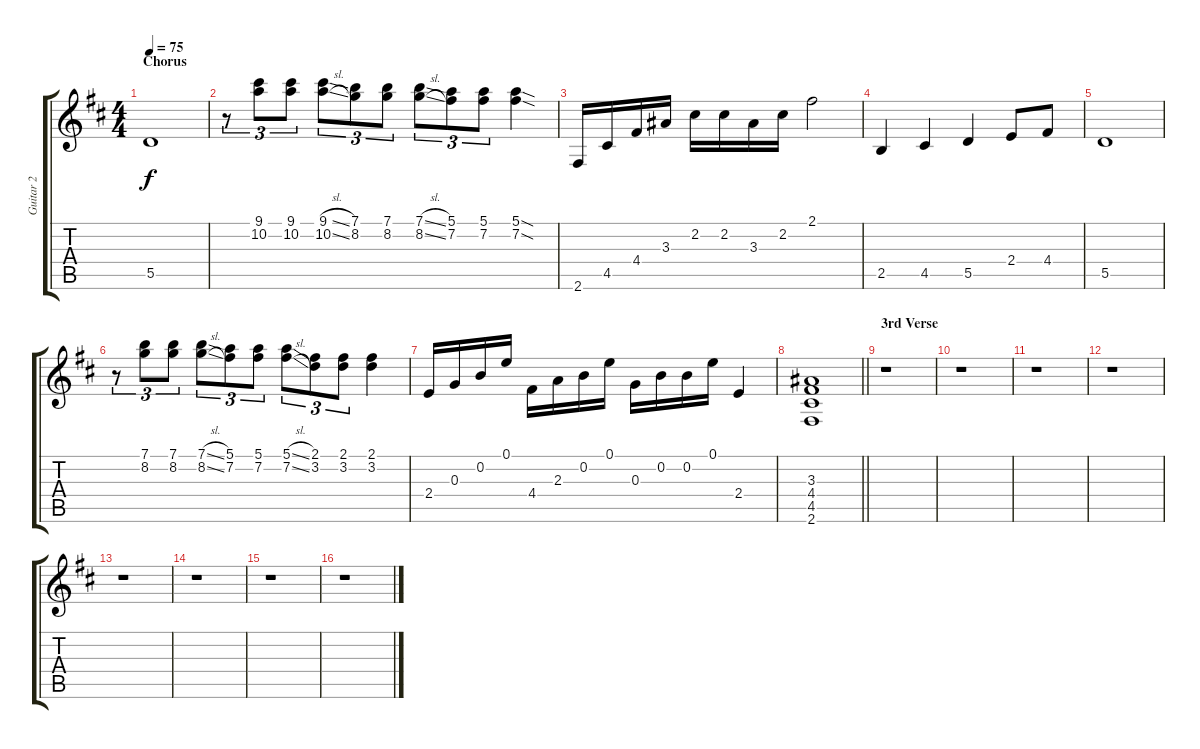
\track ("Guitar 2" "Guitar 2") {instrument acousticguitarnylon}
\staff {score tabs}
\tuning (E4 B3 G3 D3 A2 E2) {hide}
\ts (4 4)
\section ("" "Chorus")
\tempo 75
\clef g2
\ks bminor
5.5.1{dy f} |
r.8{tu (3 2)} (9.1 10.2).8{tu (3 2)} (9.1 10.2).8{tu (3 2)} (9.1{sl} 10.2{sl}).8{tu (3 2)} (7.1 8.2).8{tu (3 2)} (7.1 8.2).8{tu (3 2)} (7.1{sl} 8.2{sl}).8{tu (3 2)} (5.1 7.2).8{tu (3 2)} (5.1 7.2).8{tu (3 2)} (5.1{sod} 7.2{sod}).4 |
2.6.16 4.5.16 4.4.16 3.3.16 2.2.16 2.2.16 3.3.16 2.2.16 2.1.2 |
2.5.4 4.5.4 5.5.4 2.4.8 4.4.8 |
5.5.1 |
r.8{tu (3 2)} (7.1 8.2).8{tu (3 2)} (7.1 8.2).8{tu (3 2)} (7.1{sl} 8.2{sl}).8{tu (3 2)} (5.1 7.2).8{tu (3 2)} (5.1 7.2).8{tu (3 2)} (5.1{sl} 7.2{sl}).8{tu (3 2)} (2.1 3.2).8{tu (3 2)} (2.1 3.2).8{tu (3 2)} (2.1 3.2).4 |
2.4.16 0.3.16 0.2.16 0.1.16 4.4.16 2.3.16 0.2.16 0.1.16 0.3.16 0.2.16 0.2.16 0.1.16 2.4.4 |
\barLineRight lightlight
(3.3 4.4 4.5 2.6).1 |
\section ("" "3rd Verse")
r.1 |
r.1 |
r.1 |
r.1 |
r.1 |
r.1 |
r.1 |
r.1
